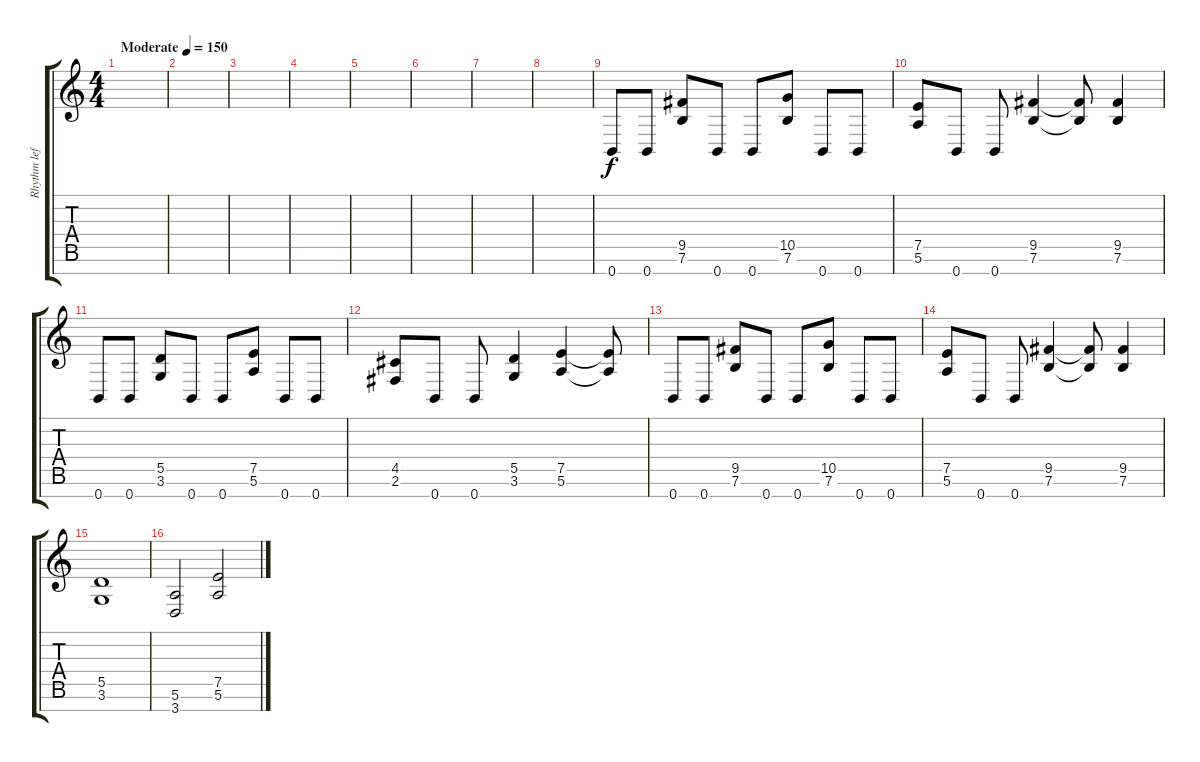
\track ("Rhythm left" "Rhythm lef") {instrument distortionguitar}
\staff {score tabs}
\tuning (E4 B3 G3 D3 A2 E2 B1) {hide}
\ts (4 4)
\tempo (150 "Moderate")
\clef g2
\ks c
|
|
|
|
|
|
|
|
0.7.8 0.7.8 (9.5 7.6).8 0.7.8 0.7.8 (10.5 7.6).8 0.7.8 0.7.8 |
(7.5 5.6).8 0.7.8 0.7.8 (9.5 7.6).4 (9.5{t} 7.6{t}).8 (9.5 7.6).4 |
0.7.8 0.7.8 (5.5 3.6).8 0.7.8 0.7.8 (7.5 5.6).8 0.7.8 0.7.8 |
(4.5 2.6).8 0.7.8 0.7.8 (5.5 3.6).4 (7.5 5.6).4 (7.5{t} 5.6{t}).8 |
0.7.8 0.7.8 (9.5 7.6).8 0.7.8 0.7.8 (10.5 7.6).8 0.7.8 0.7.8 |
(7.5 5.6).8 0.7.8 0.7.8 (9.5 7.6).4 (9.5{t} 7.6{t}).8 (9.5 7.6).4 |
(5.5 3.6).1 |
(5.6 3.7).2 (7.5 5.6).2
